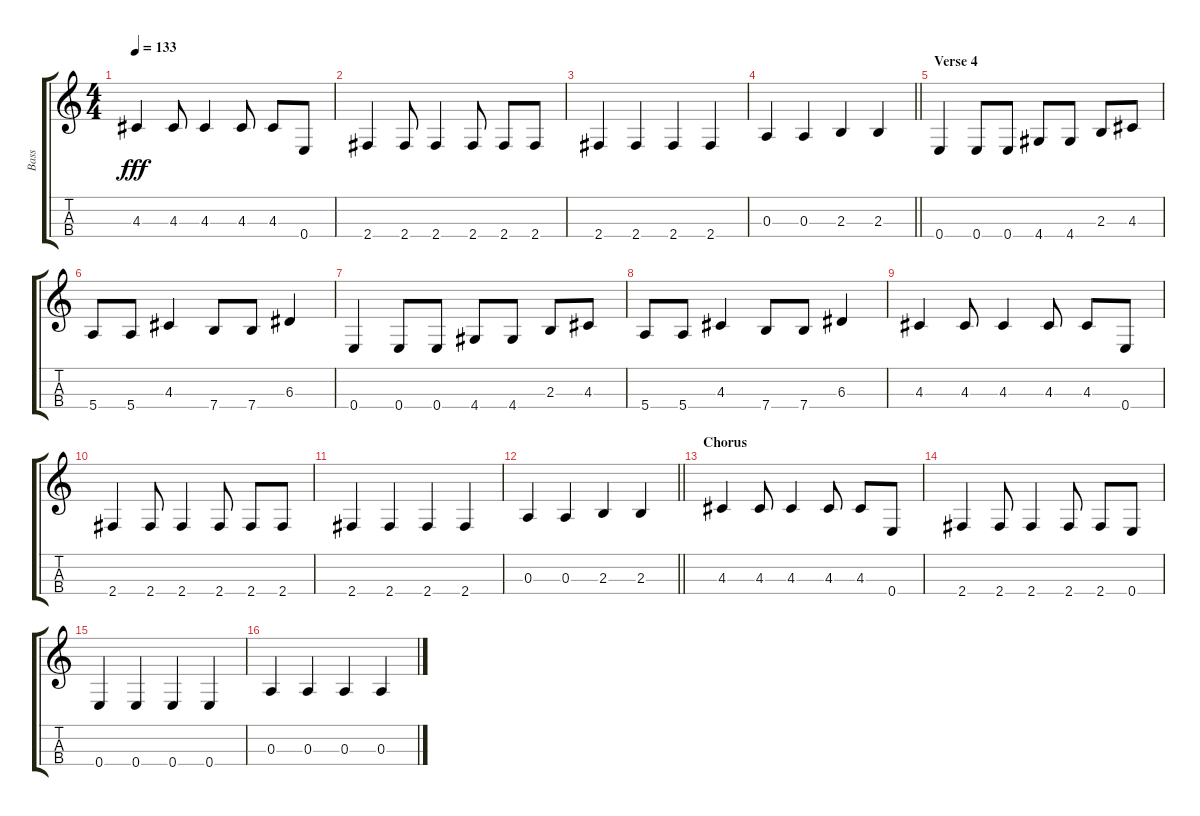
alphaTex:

\track ("Bass" "Bass") {instrument electricbassfinger}
\staff {score tabs}
\tuning (G3 D3 A2 E2) {hide}
\ts (4 4)
\tempo 133
\clef g2
\ks c
4.3.4{dy fff} 4.3.8 4.3.4 4.3.8 4.3.8 0.4.8 |
2.4.4 2.4.8 2.4.4 2.4.8 2.4.8 2.4.8 |
2.4.4 2.4.4 2.4.4 2.4.4 |
\barLineRight lightlight
0.3.4 0.3.4 2.3.4 2.3.4 |
\section ("" "Verse 4")
0.4.4 0.4.8 0.4.8 4.4.8 4.4.8 2.3.8 4.3.8 |
5.4.8 5.4.8 4.3.4 7.4.8 7.4.8 6.3.4 |
0.4.4 0.4.8 0.4.8 4.4.8 4.4.8 2.3.8 4.3.8 |
5.4.8 5.4.8 4.3.4 7.4.8 7.4.8 6.3.4 |
4.3.4 4.3.8 4.3.4 4.3.8 4.3.8 0.4.8 |
2.4.4 2.4.8 2.4.4 2.4.8 2.4.8 2.4.8 |
2.4.4 2.4.4 2.4.4 2.4.4 |
\barLineRight lightlight
0.3.4 0.3.4 2.3.4 2.3.4 |
\section ("" "Chorus")
4.3.4 4.3.8 4.3.4 4.3.8 4.3.8 0.4.8 |
2.4.4 2.4.8 2.4.4 2.4.8 2.4.8 0.4.8 |
0.4.4 0.4.4 0.4.4 0.4.4 |
0.3.4 0.3.4 0.3.4 0.3.4
